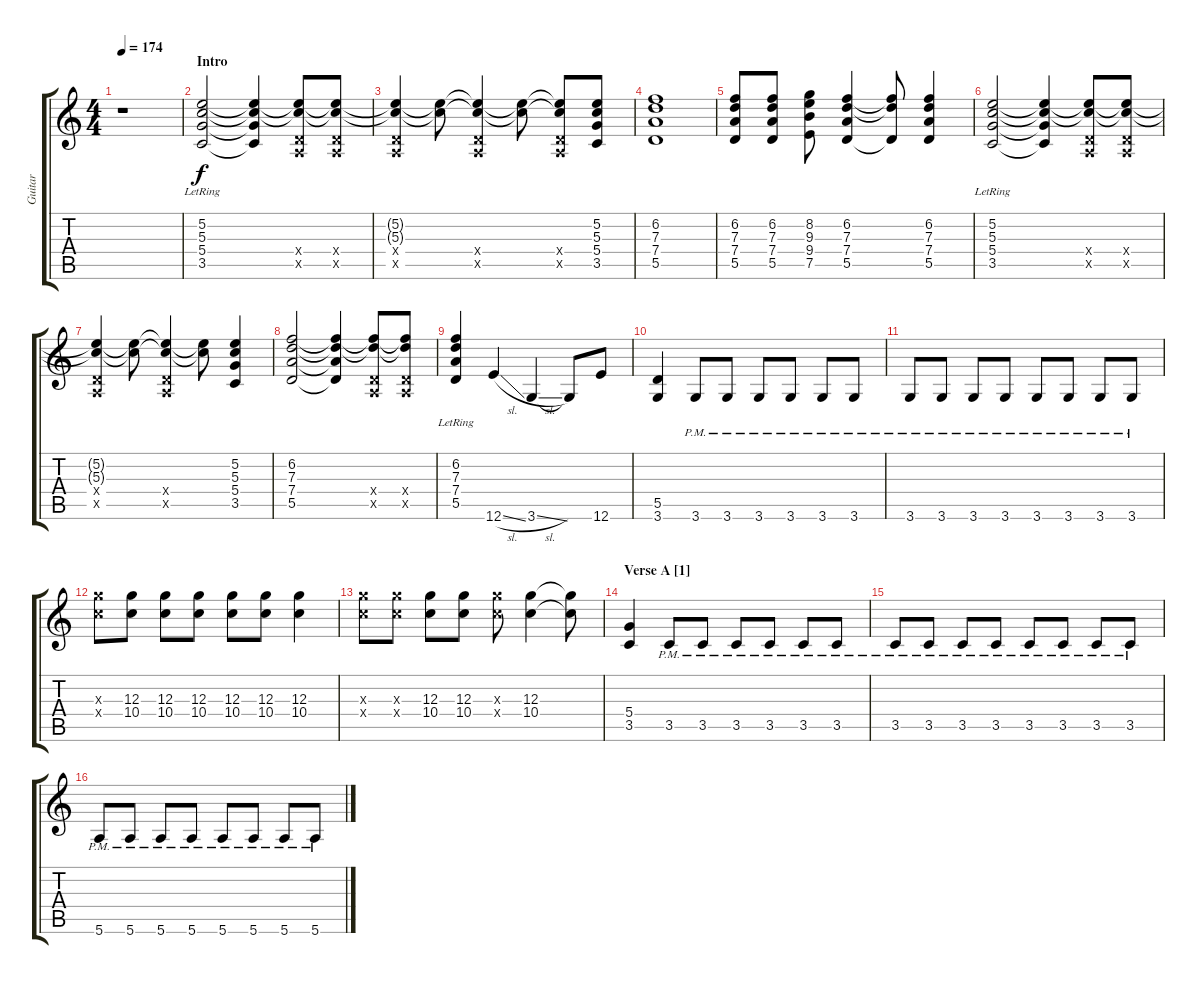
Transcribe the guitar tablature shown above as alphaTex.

\track ("Guitar" "Guitar") {instrument overdrivenguitar}
\staff {score tabs}
\tuning (E4 B3 G3 D3 A2 E2) {hide}
\ts (4 4)
\tempo 174
\clef g2
\ks c
r.1{dy f instrument overdrivenguitar} |
\section ("" "Intro")
(5.2{lr} 5.3{lr} 5.4{lr} 3.5{lr}).2 (5.2{t} 5.3{t} 5.4{t} 3.5{t}).4 (5.2{t} 5.3{t} 0.4{x} 0.5{x}).8 (5.2{t} 5.3{t} 0.4{x} 0.5{x}).8 |
(5.2{t} 5.3{t} 0.4{x} 0.5{x}).4 (5.2{t} 5.3{t}).8 (5.2{t} 5.3{t} 0.4{x} 0.5{x}).4 (5.2{t} 5.3{t}).8 (5.2{t} 5.3{t} 0.4{x} 0.5{x}).8 (5.2 5.3 5.4 3.5).8 |
(6.2 7.3 7.4 5.5).1 |
(6.2 7.3 7.4 5.5).8 (6.2 7.3 7.4 5.5).8 (8.2 9.3 9.4 7.5).8 (6.2 7.3 7.4 5.5).4 (6.2{t} 7.3{t} 5.5{t}).8 (6.2 7.3 7.4 5.5).4 |
(5.2{lr} 5.3{lr} 5.4{lr} 3.5{lr}).2 (5.2{t} 5.3{t} 5.4{t} 3.5{t}).4 (5.2{t} 5.3{t} 0.4{x} 0.5{x}).8 (5.2{t} 5.3{t} 0.4{x} 0.5{x}).8 |
(5.2{t} 5.3{t} 0.4{x} 0.5{x}).4 (5.2{t} 5.3{t}).8 (5.2{t} 5.3{t} 0.4{x} 0.5{x}).4 (5.2{t} 5.3{t}).8 (5.2 5.3 5.4 3.5).4 |
(6.2 7.3 7.4 5.5).2 (6.2{t} 7.3{t} 7.4{t} 5.5{t}).4 (6.2{t} 7.3{t} 0.4{x} 0.5{x}).8 (6.2{t} 7.3{t} 0.4{x} 0.5{x}).8 |
(6.2{lr} 7.3{lr} 7.4{lr} 5.5{lr}).4 12.6{sl}.4 3.6{sl}.4 3.6{t}.8 12.6.8 |
(5.5 3.6).4 3.6{pm}.8 3.6{pm}.8 3.6{pm}.8 3.6{pm}.8 3.6{pm}.8 3.6{pm}.8 |
3.6{pm}.8 3.6{pm}.8 3.6{pm}.8 3.6{pm}.8 3.6{pm}.8 3.6{pm}.8 3.6{pm}.8 3.6{pm}.8 |
(12.3{x} 10.4{x}).8 (12.3 10.4).8 (12.3 10.4).8 (12.3 10.4).8 (12.3 10.4).8 (12.3 10.4).8 (12.3 10.4).4 |
(12.3{x} 10.4{x}).8 (12.3{x} 10.4{x}).8 (12.3 10.4).8 (12.3 10.4).8 (12.3{x} 10.4{x}).8 (12.3 10.4).4 (12.3{t} 10.4{t}).8 |
\section ("" "Verse A [1]")
(5.4 3.5).4 3.5{pm}.8 3.5{pm}.8 3.5{pm}.8 3.5{pm}.8 3.5{pm}.8 3.5{pm}.8 |
3.5{pm}.8 3.5{pm}.8 3.5{pm}.8 3.5{pm}.8 3.5{pm}.8 3.5{pm}.8 3.5{pm}.8 3.5{pm}.8 |
5.6{pm}.8 5.6{pm}.8 5.6{pm}.8 5.6{pm}.8 5.6{pm}.8 5.6{pm}.8 5.6{pm}.8 5.6{pm}.8
